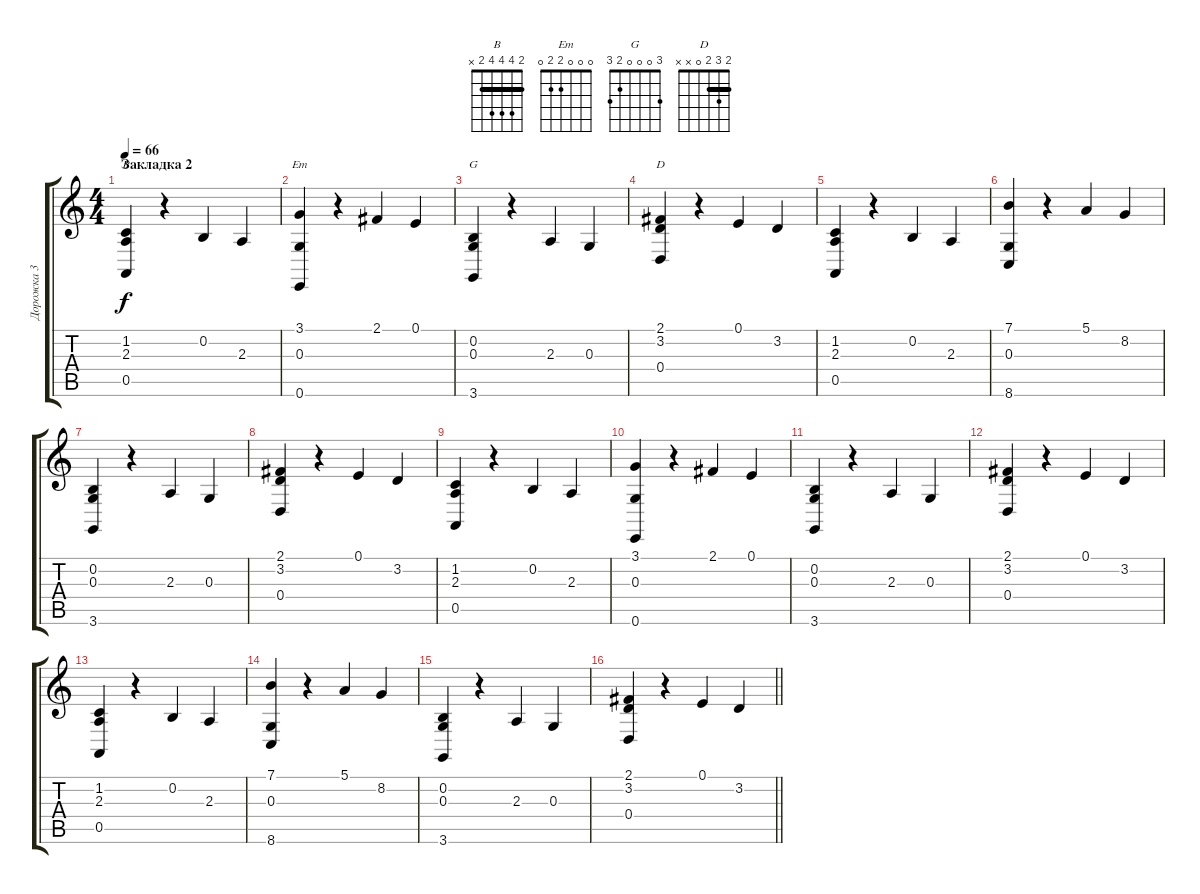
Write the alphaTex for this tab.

\track ("Дорожка 3" "Дорожка 3") {instrument violin}
\staff {score tabs}
\tuning (E4 B3 G3 D3 A2 E2) {hide}
\chord ("B" 2 4 4 4 2 x) {barre 2}
\chord ("Em" 0 0 0 2 2 0)
\chord ("G" 3 0 0 0 2 3)
\chord ("D" 2 3 2 0 x x) {barre 2}
\ts (4 4)
\section ("" "Закладка 2")
\tempo 66
\clef g2
\ks c
(1.2 2.3 0.5).4{ch "B" dy f} r.4 0.2.4 2.3.4 |
(3.1 0.3 0.6).4{ch "Em"} r.4 2.1.4 0.1.4 |
(0.2 0.3 3.6).4{ch "G"} r.4 2.3.4 0.3.4 |
(2.1 3.2 0.4).4{ch "D"} r.4 0.1.4 3.2.4 |
(1.2 2.3 0.5).4 r.4 0.2.4 2.3.4 |
(7.1 0.3 8.6).4 r.4 5.1.4 8.2.4 |
(0.2 0.3 3.6).4 r.4 2.3.4 0.3.4 |
(2.1 3.2 0.4).4 r.4 0.1.4 3.2.4 |
(1.2 2.3 0.5).4 r.4 0.2.4 2.3.4 |
(3.1 0.3 0.6).4 r.4 2.1.4 0.1.4 |
(0.2 0.3 3.6).4 r.4 2.3.4 0.3.4 |
(2.1 3.2 0.4).4 r.4 0.1.4 3.2.4 |
(1.2 2.3 0.5).4 r.4 0.2.4 2.3.4 |
(7.1 0.3 8.6).4 r.4 5.1.4 8.2.4 |
(0.2 0.3 3.6).4 r.4 2.3.4 0.3.4 |
\barLineRight lightlight
(2.1 3.2 0.4).4 r.4 0.1.4 3.2.4
